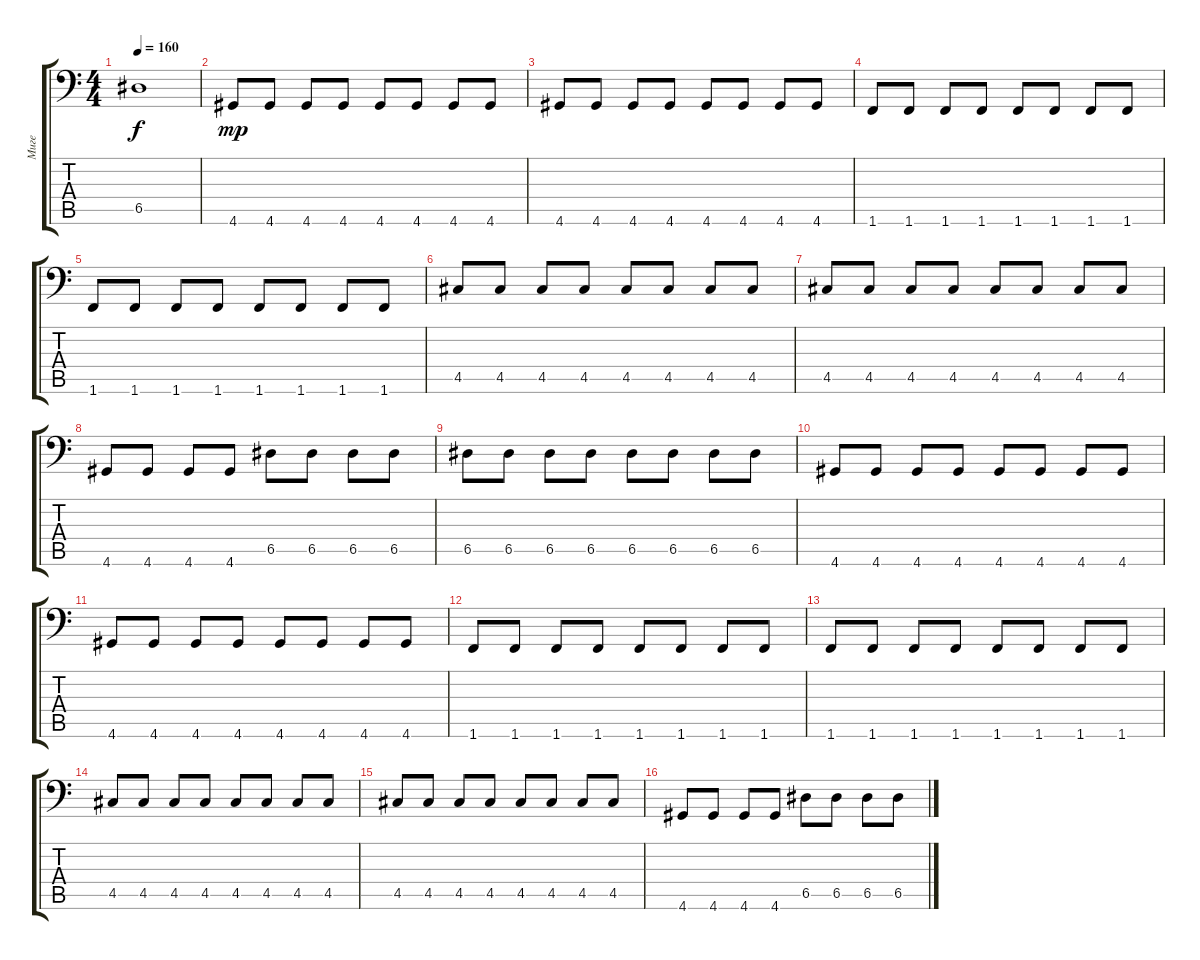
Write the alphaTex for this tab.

\track ("Миге" "Миге") {instrument electricbassfinger}
\staff {score tabs}
\tuning (E3 B2 G2 D2 A1 E1) {hide}
\ts (4 4)
\tempo 160
\clef f4
\ks c
6.5{t}.1{dy f} |
4.6.8{dy mp} 4.6.8 4.6.8 4.6.8 4.6.8 4.6.8 4.6.8 4.6.8 |
4.6.8 4.6.8 4.6.8 4.6.8 4.6.8 4.6.8 4.6.8 4.6.8 |
1.6.8 1.6.8 1.6.8 1.6.8 1.6.8 1.6.8 1.6.8 1.6.8 |
1.6.8 1.6.8 1.6.8 1.6.8 1.6.8 1.6.8 1.6.8 1.6.8 |
4.5.8 4.5.8 4.5.8 4.5.8 4.5.8 4.5.8 4.5.8 4.5.8 |
4.5.8 4.5.8 4.5.8 4.5.8 4.5.8 4.5.8 4.5.8 4.5.8 |
4.6.8 4.6.8 4.6.8 4.6.8 6.5.8 6.5.8 6.5.8 6.5.8 |
6.5.8 6.5.8 6.5.8 6.5.8 6.5.8 6.5.8 6.5.8 6.5.8 |
4.6.8 4.6.8 4.6.8 4.6.8 4.6.8 4.6.8 4.6.8 4.6.8 |
4.6.8 4.6.8 4.6.8 4.6.8 4.6.8 4.6.8 4.6.8 4.6.8 |
1.6.8 1.6.8 1.6.8 1.6.8 1.6.8 1.6.8 1.6.8 1.6.8 |
1.6.8 1.6.8 1.6.8 1.6.8 1.6.8 1.6.8 1.6.8 1.6.8 |
4.5.8 4.5.8 4.5.8 4.5.8 4.5.8 4.5.8 4.5.8 4.5.8 |
4.5.8 4.5.8 4.5.8 4.5.8 4.5.8 4.5.8 4.5.8 4.5.8 |
4.6.8 4.6.8 4.6.8 4.6.8 6.5.8 6.5.8 6.5.8 6.5.8
